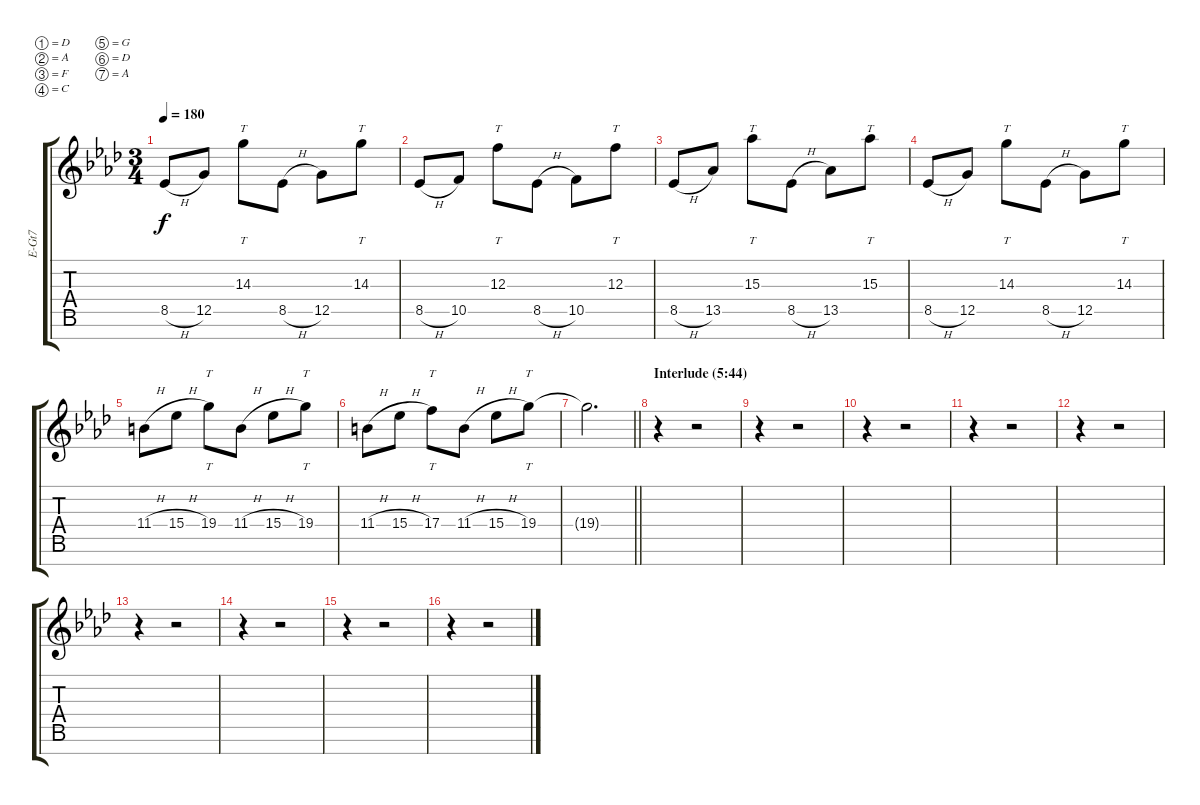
\bracketExtendMode groupsimilarinstruments
\otherSystemsTrackNameOrientation horizontal
\track ("Clean Guitar" "E-Gt7") {instrument electricguitarclean}
\staff {score tabs}
\tuning (D4 A3 F3 C3 G2 D2 A1)
\ts (3 4)
\tempo 180
\clef g2
\ks ab
8.5{h acc forcenatural}.8{dy f beam Up} 12.5{acc forcenatural}.8{beam Up} 14.3{acc forcenatural}.8{tt beam Down} 8.5{h acc forcenatural}.8{beam Down} 12.5{acc forcenatural}.8{beam Down} 14.3{acc forcenatural}.8{tt beam Down} |
8.5{h acc forcenatural}.8{beam Up} 10.5{acc forcenatural}.8{beam Up} 12.3{acc forcenatural}.8{tt beam Down} 8.5{h acc forcenatural}.8{beam Down} 10.5{acc forcenatural}.8{beam Down} 12.3{acc forcenatural}.8{tt beam Down} |
8.5{h acc forcenatural}.8{beam Up} 13.5{acc b}.8{beam Up} 15.3{acc b}.8{tt beam Down} 8.5{h acc forcenatural}.8{beam Down} 13.5{acc b}.8{beam Down} 15.3{acc b}.8{tt beam Down} |
8.5{h acc forcenatural}.8{beam Up} 12.5{acc forcenatural}.8{beam Up} 14.3{acc forcenatural}.8{tt beam Down} 8.5{h acc forcenatural}.8{beam Down} 12.5{acc forcenatural}.8{beam Down} 14.3{acc forcenatural}.8{tt beam Down} |
11.4{h acc #}.8{beam Down} 15.4{h acc forcenatural}.8{beam Down} 19.4{acc forcenatural}.8{tt beam Down} 11.4{h acc #}.8{beam Down} 15.4{h acc forcenatural}.8{beam Down} 19.4{acc forcenatural}.8{tt beam Down} |
11.4{h acc #}.8{beam Down} 15.4{h acc forcenatural}.8{beam Down} 17.4{acc forcenatural}.8{tt beam Down} 11.4{h acc #}.8{beam Down} 15.4{h acc forcenatural}.8{beam Down} 19.4{acc forcenatural}.8{tt beam Down} |
\beaming (8 2 2 2)
\barLineRight lightlight
19.4{t acc forcenatural}.2{d beam Down} |
\beaming (8 2 2 2 2)
\section ("" "Interlude (5:44)")
r.4{beam Down} r.2{beam Down} |
r.4{beam Down} r.2{beam Down} |
r.4{beam Down} r.2{beam Down} |
r.4{beam Down} r.2{beam Down} |
r.4{beam Down} r.2{beam Down} |
r.4{beam Down} r.2{beam Down} |
r.4{beam Down} r.2{beam Down} |
r.4{beam Down} r.2{beam Down} |
r.4{beam Down} r.2{beam Down}
